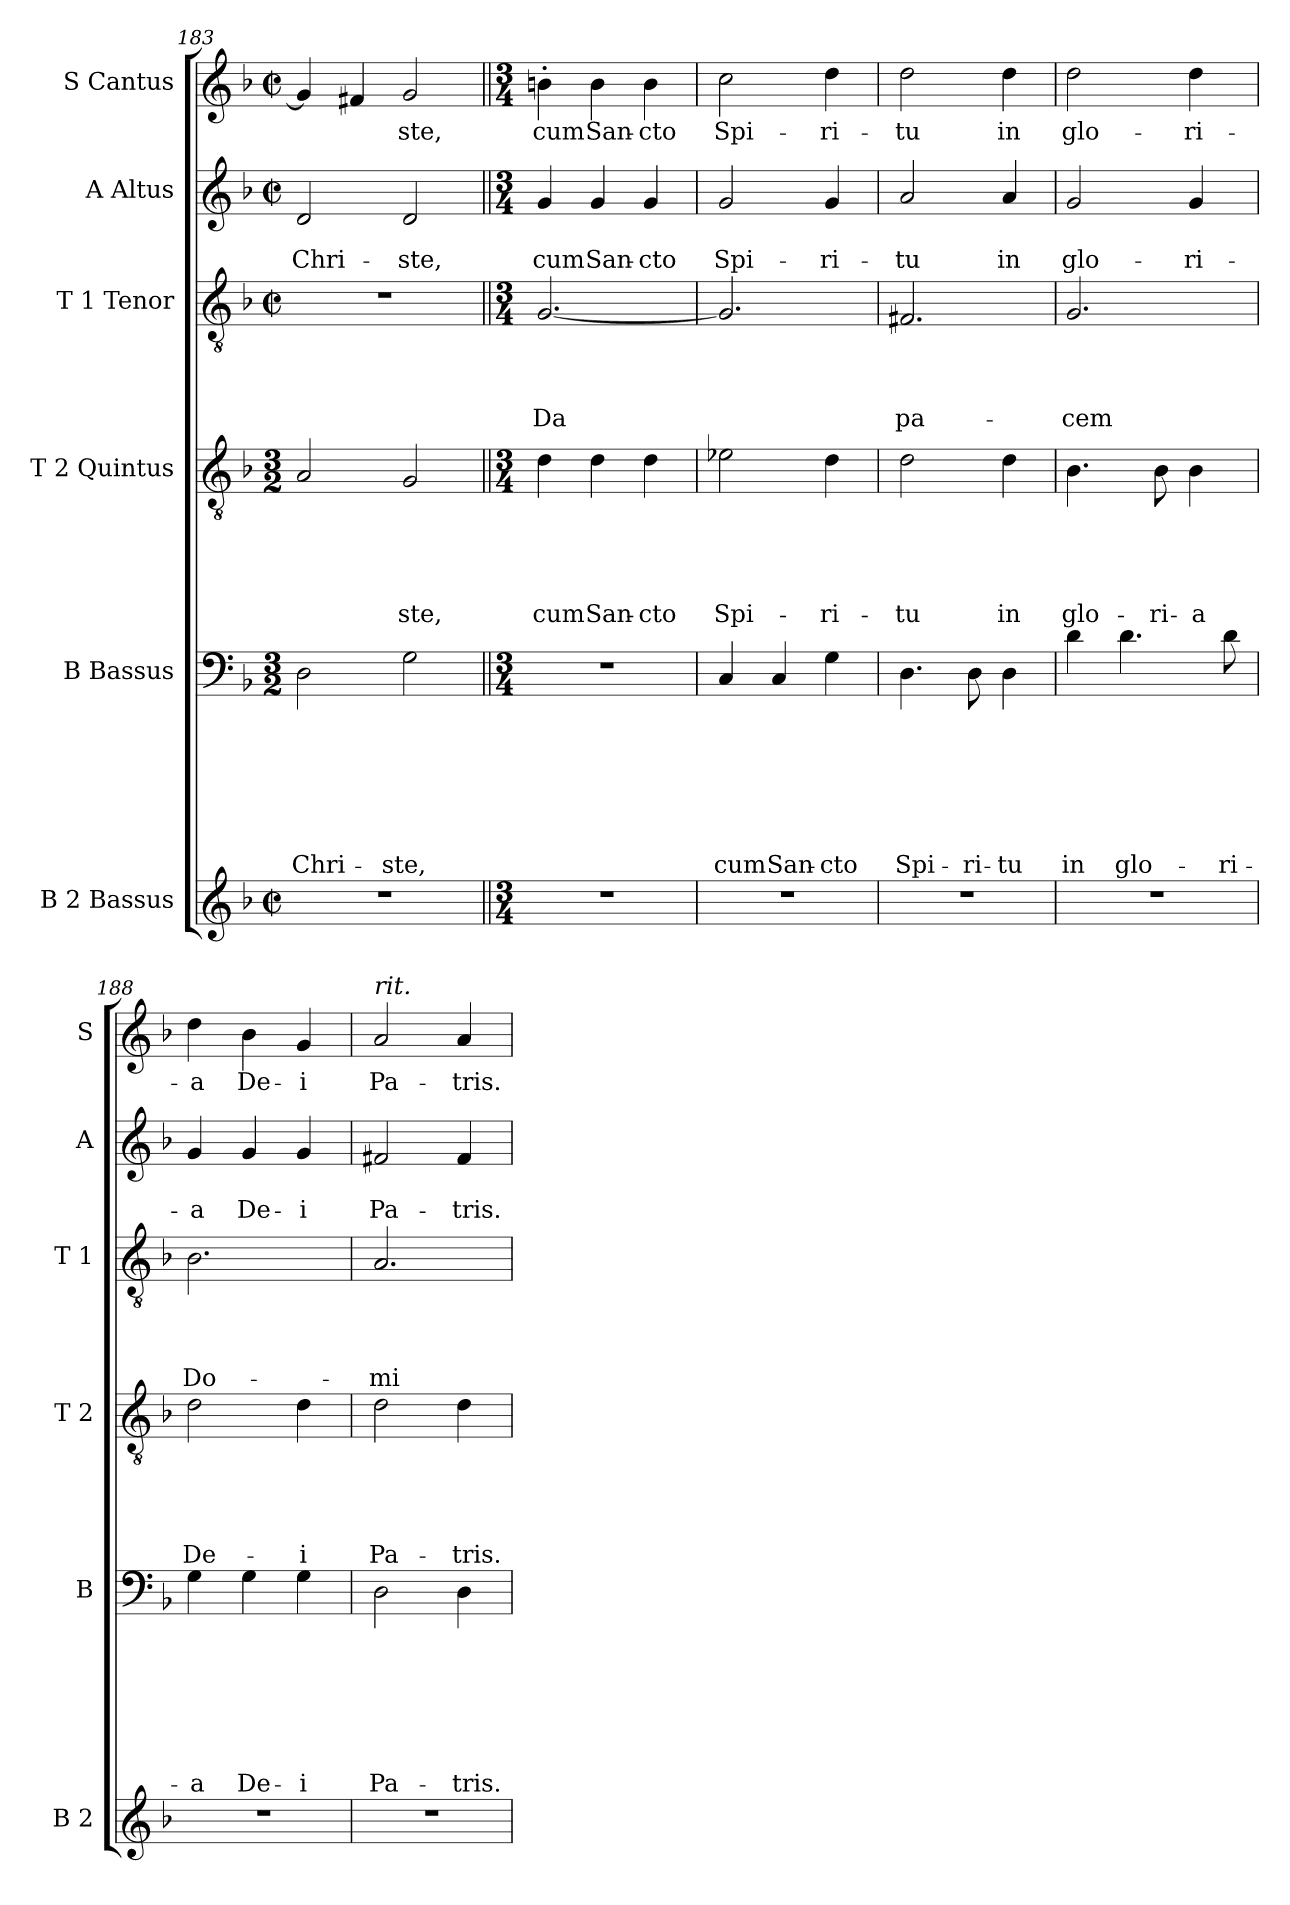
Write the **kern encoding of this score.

**kern	**kern	**text	**text	**text	**text	**text	**text	**text	**kern	**text	**text	**text	**text	**text	**kern	**text	**text	**text	**text	**kern	**text	**text	**kern	**text
*part6	*part5	*part5	*part5	*part5	*part5	*part5	*part5	*part5	*part4	*part4	*part4	*part4	*part4	*part4	*part3	*part3	*part3	*part3	*part3	*part2	*part2	*part2	*part1	*part1
*staff6	*staff5	*staff5	*staff5	*staff5	*staff5	*staff5	*staff5	*staff5	*staff4	*staff4	*staff4	*staff4	*staff4	*staff4	*staff3	*staff3	*staff3	*staff3	*staff3	*staff2	*staff2	*staff2	*staff1	*staff1
*I"B 2 Bassus	*I"B Bassus	*	*	*	*	*	*	*	*I"T 2 Quintus	*	*	*	*	*	*I"T 1 Tenor	*	*	*	*	*I"A Altus	*	*	*I"S Cantus	*
*I'B 2	*I'B	*	*	*	*	*	*	*	*I'T 2	*	*	*	*	*	*I'T 1	*	*	*	*	*I'A	*	*	*I'S	*
*clefG2	*clefF4	*	*	*	*	*	*	*	*clefGv2	*	*	*	*	*	*clefGv2	*	*	*	*	*clefG2	*	*	*clefG2	*
*k[b-]	*k[b-]	*	*	*	*	*	*	*	*k[b-]	*	*	*	*	*	*k[b-]	*	*	*	*	*k[b-]	*	*	*k[b-]	*
*F:	*F:	*	*	*	*	*	*	*	*F:	*	*	*	*	*	*F:	*	*	*	*	*F:	*	*	*F:	*
*M2/2	*M3/2	*	*	*	*	*	*	*	*M3/2	*	*	*	*	*	*M2/2	*	*	*	*	*M2/2	*	*	*M2/2	*
*met(c|)	*	*	*	*	*	*	*	*	*	*	*	*	*	*	*met(c|)	*	*	*	*	*met(c|)	*	*	*met(c|)	*
=183	=183	=183	=183	=183	=183	=183	=183	=183	=183	=183	=183	=183	=183	=183	=183	=183	=183	=183	=183	=183	=183	=183	=183	=183
!	!	!	!	!	!	!	!	!LO:LY:b	!	!	!	!	!	!	!	!	!	!	!	!	!	!LO:LY:b	!	!
1r	2D\	.	.	.	.	.	.	Chri-	2A/	.	.	.	.	.	1r	.	.	.	.	2d/	.	Chri-	4g/]	.
.	.	.	.	.	.	.	.	.	.	.	.	.	.	.	.	.	.	.	.	.	.	.	4f#X/	.
!	!	!	!	!	!	!	!	!LO:LY:b	!	!	!	!	!	!LO:LY:b	!	!	!	!	!	!	!	!LO:LY:b	!	!LO:LY:b
.	2G\	.	.	.	.	.	.	-ste,	2G/	.	.	.	.	-ste,	.	.	.	.	.	2d/	.	-ste,	2g/	-ste,
=184||	=184||	=184||	=184||	=184||	=184||	=184||	=184||	=184||	=184||	=184||	=184||	=184||	=184||	=184||	=184||	=184||	=184||	=184||	=184||	=184||	=184||	=184||	=184||	=184||
*M3/4	*M3/4	*	*	*	*	*	*	*	*M3/4	*	*	*	*	*	*M3/4	*	*	*	*	*M3/4	*	*	*M3/4	*
!	!LO:N:vis=1	!	!	!	!	!	!	!	!	!	!	!	!	!LO:LY:b	!	!	!	!	!LO:LY:b	!	!	!LO:LY:b	!	!LO:LY:b
2.r	2.r	.	.	.	.	.	.	.	4d\	.	.	.	.	cum	[<2.G/	.	.	.	Da	4g/	.	cum	4bn'>\	cum
!	!	!	!	!	!	!	!	!	!	!	!	!	!	!LO:LY:b	!	!	!	!	!	!	!	!LO:LY:b	!	!LO:LY:b
.	.	.	.	.	.	.	.	.	4d\	.	.	.	.	San-	.	.	.	.	.	4g/	.	San-	4b\	San-
!	!	!	!	!	!	!	!	!	!	!	!	!	!	!LO:LY:b	!	!	!	!	!	!	!	!LO:LY:b	!	!LO:LY:b
.	.	.	.	.	.	.	.	.	4d\	.	.	.	.	-cto	.	.	.	.	.	4g/	.	-cto	4b\	-cto
=185	=185	=185	=185	=185	=185	=185	=185	=185	=185	=185	=185	=185	=185	=185	=185	=185	=185	=185	=185	=185	=185	=185	=185	=185
!	!	!	!	!	!	!	!	!LO:LY:b	!	!	!	!	!	!LO:LY:b	!	!	!	!	!	!	!	!LO:LY:b	!	!LO:LY:b
2.r	4C/	.	.	.	.	.	.	cum	2e-X\	.	.	.	.	Spi-	2.G/]	.	.	.	.	2g/	.	Spi-	2cc\	Spi-
!	!	!	!	!	!	!	!	!LO:LY:b	!	!	!	!	!	!	!	!	!	!	!	!	!	!	!	!
.	4C/	.	.	.	.	.	.	San-	.	.	.	.	.	.	.	.	.	.	.	.	.	.	.	.
!	!	!	!	!	!	!	!	!LO:LY:b	!	!	!	!	!	!LO:LY:b	!	!	!	!	!	!	!	!LO:LY:b	!	!LO:LY:b
.	4G\	.	.	.	.	.	.	-cto	4d\	.	.	.	.	-ri-	.	.	.	.	.	4g/	.	-ri-	4dd\	-ri-
!!LO:LB:g=z
=186	=186	=186	=186	=186	=186	=186	=186	=186	=186	=186	=186	=186	=186	=186	=186	=186	=186	=186	=186	=186	=186	=186	=186	=186
!	!	!	!	!	!	!	!	!LO:LY:b	!	!	!	!	!	!LO:LY:b	!	!	!	!	!LO:LY:b	!	!	!LO:LY:b	!	!LO:LY:b
2.r	4.D\	.	.	.	.	.	.	Spi-	2d\	.	.	.	.	-tu	2.F#X/	.	.	.	pa-	2a/	.	-tu	2dd\	-tu
!	!	!	!	!	!	!	!	!LO:LY:b	!	!	!	!	!	!	!	!	!	!	!	!	!	!	!	!
.	8D\	.	.	.	.	.	.	-ri-	.	.	.	.	.	.	.	.	.	.	.	.	.	.	.	.
!	!	!	!	!	!	!	!	!LO:LY:b	!	!	!	!	!	!LO:LY:b	!	!	!	!	!	!	!	!LO:LY:b	!	!LO:LY:b
.	4D\	.	.	.	.	.	.	-tu	4d\	.	.	.	.	in	.	.	.	.	.	4a/	.	in	4dd\	in
=187	=187	=187	=187	=187	=187	=187	=187	=187	=187	=187	=187	=187	=187	=187	=187	=187	=187	=187	=187	=187	=187	=187	=187	=187
!	!	!	!	!	!	!	!	!LO:LY:b	!	!	!	!	!	!LO:LY:b	!	!	!	!	!LO:LY:b	!	!	!LO:LY:b	!	!LO:LY:b
2.r	4d\	.	.	.	.	.	.	in	4.B-\	.	.	.	.	glo-	2.G/	.	.	.	-cem	2g/	.	glo-	2dd\	glo-
!	!	!	!	!	!	!	!	!LO:LY:b	!	!	!	!	!	!	!	!	!	!	!	!	!	!	!	!
.	4.d\	.	.	.	.	.	.	glo-	.	.	.	.	.	.	.	.	.	.	.	.	.	.	.	.
!	!	!	!	!	!	!	!	!	!	!	!	!	!	!LO:LY:b	!	!	!	!	!	!	!	!	!	!
.	.	.	.	.	.	.	.	.	8B-\	.	.	.	.	-ri-	.	.	.	.	.	.	.	.	.	.
!	!	!	!	!	!	!	!	!	!	!	!	!	!	!LO:LY:b	!	!	!	!	!	!	!	!LO:LY:b	!	!LO:LY:b
.	.	.	.	.	.	.	.	.	4B-\	.	.	.	.	-a	.	.	.	.	.	4g/	.	-ri-	4dd\	-ri-
!	!	!	!	!	!	!	!	!LO:LY:b	!	!	!	!	!	!	!	!	!	!	!	!	!	!	!	!
.	8d\	.	.	.	.	.	.	-ri-	.	.	.	.	.	.	.	.	.	.	.	.	.	.	.	.
=188	=188	=188	=188	=188	=188	=188	=188	=188	=188	=188	=188	=188	=188	=188	=188	=188	=188	=188	=188	=188	=188	=188	=188	=188
!	!	!	!	!	!	!	!	!LO:LY:b	!	!	!	!	!	!LO:LY:b	!	!	!	!	!LO:LY:b	!	!	!LO:LY:b	!	!LO:LY:b
2.r	4G\	.	.	.	.	.	.	-a	2d\	.	.	.	.	De-	2.B-\	.	.	.	Do-	4g/	.	-a	4dd\	-a
!	!	!	!	!	!	!	!	!LO:LY:b	!	!	!	!	!	!	!	!	!	!	!	!	!	!LO:LY:b	!	!LO:LY:b
.	4G\	.	.	.	.	.	.	De-	.	.	.	.	.	.	.	.	.	.	.	4g/	.	De-	4b-\	De-
!	!	!	!	!	!	!	!	!LO:LY:b	!	!	!	!	!	!LO:LY:b	!	!	!	!	!	!	!	!LO:LY:b	!	!LO:LY:b
.	4G\	.	.	.	.	.	.	-i	4d\	.	.	.	.	-i	.	.	.	.	.	4g/	.	-i	4g/	-i
=189	=189	=189	=189	=189	=189	=189	=189	=189	=189	=189	=189	=189	=189	=189	=189	=189	=189	=189	=189	=189	=189	=189	=189	=189
!	!	!	!	!	!	!	!	!	!	!	!	!	!	!	!	!	!	!	!	!	!	!	!LO:TX:a:i:t=rit.	!
!	!	!	!	!	!	!	!	!LO:LY:b	!	!	!	!	!	!LO:LY:b	!	!	!	!	!LO:LY:b	!	!	!LO:LY:b	!	!LO:LY:b
2.r	2D\	.	.	.	.	.	.	Pa-	2d\	.	.	.	.	Pa-	2.A/	.	.	.	-mi-	2f#X/	.	Pa-	2a/	Pa-
!	!	!	!	!	!	!	!	!LO:LY:b	!	!	!	!	!	!LO:LY:b	!	!	!	!	!	!	!	!LO:LY:b	!	!LO:LY:b
.	4D\	.	.	.	.	.	.	-tris.	4d\	.	.	.	.	-tris.	.	.	.	.	.	4f#/	.	-tris.	4a/	-tris.
=	=	=	=	=	=	=	=	=	=	=	=	=	=	=	=	=	=	=	=	=	=	=	=	=
*-	*-	*-	*-	*-	*-	*-	*-	*-	*-	*-	*-	*-	*-	*-	*-	*-	*-	*-	*-	*-	*-	*-	*-	*-
